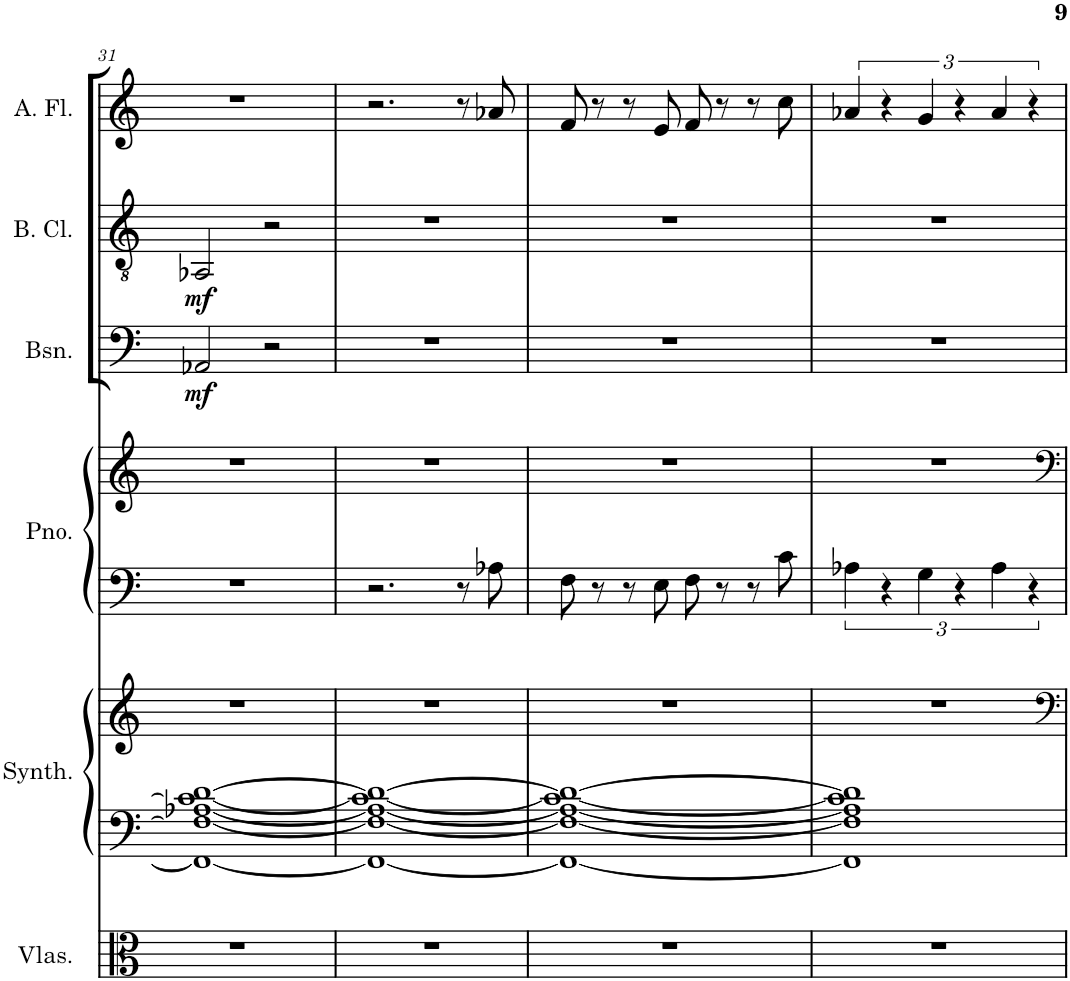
**kern	**kern	**kern	**kern	**kern	**kern	**dynam	**kern	**dynam	**kern
*part6	*part5	*part5	*part4	*part4	*part3	*part3	*part2	*part2	*part1
*staff8	*staff7	*staff6	*staff5	*staff4	*staff3	*staff3	*staff2	*staff2	*staff1
*I"Violas	*I"Metallic Synthesizer	*	*I"Piano	*	*I"Bassoon	*	*I"Bass Clarinet	*	*I"Alto Flute
*I'Vlas.	*I'Synth.	*	*I'Pno.	*	*I'Bsn.	*	*I'B. Cl.	*	*I'A. Fl.
!!LO:PB:g=z
*clefC3	*clefF4	*clefG2	*clefF4	*clefG2	*clefF4	*	*clefGv2	*	*clefG2
*	*	*	*	*	*	*	*ITrd8c14	*	*
*k[]	*k[]	*k[]	*k[]	*k[]	*k[]	*	*k[]	*	*k[]
*M4/4	*M4/4	*M4/4	*M4/4	*M4/4	*M4/4	*	*M4/4	*	*M4/4
=31	=31	=31	=31	=31	=31	=31	=31	=31	=31
!	!	!	!	!	!	!LO:DY:b	!	!LO:DY:b	!
1r	1FF_ 1F_ [1A-X 1c_ [1d	1r	1r	1r	2AA-X/	mf	2AA-X/	mf	1r
.	.	.	.	.	2r	.	2r	.	.
=32	=32	=32	=32	=32	=32	=32	=32	=32	=32
1r	1FF_ 1F_ 1A-_ 1c_ 1d_	1r	2.r	1r	1r	.	1r	.	2.r
.	.	.	8r	.	.	.	.	.	8r
.	.	.	8A-X\	.	.	.	.	.	8a-X/
=33	=33	=33	=33	=33	=33	=33	=33	=33	=33
1r	1FF_ 1F_ 1A-_ 1c_ 1d_	1r	8F\	1r	1r	.	1r	.	8f/
.	.	.	8r	.	.	.	.	.	8r
.	.	.	8r	.	.	.	.	.	8r
.	.	.	8E\	.	.	.	.	.	8e/
.	.	.	8F\	.	.	.	.	.	8f/
.	.	.	8r	.	.	.	.	.	8r
.	.	.	8r	.	.	.	.	.	8r
.	.	.	8c\	.	.	.	.	.	8cc\
=34	=34	=34	=34	=34	=34	=34	=34	=34	=34
1r	1FF] 1F] 1A-] 1c] 1d]	1r	6A-X\	1r	1r	.	1r	.	6a-X/
.	.	.	6r	.	.	.	.	.	6r
.	.	.	6G\	.	.	.	.	.	6g/
.	.	.	6r	.	.	.	.	.	6r
.	.	.	6A-\	.	.	.	.	.	6a-/
.	.	.	6r	.	.	.	.	.	6r
=	=	=	=	=	=	=	=	=	=
*-	*-	*-	*-	*-	*-	*-	*-	*-	*-
